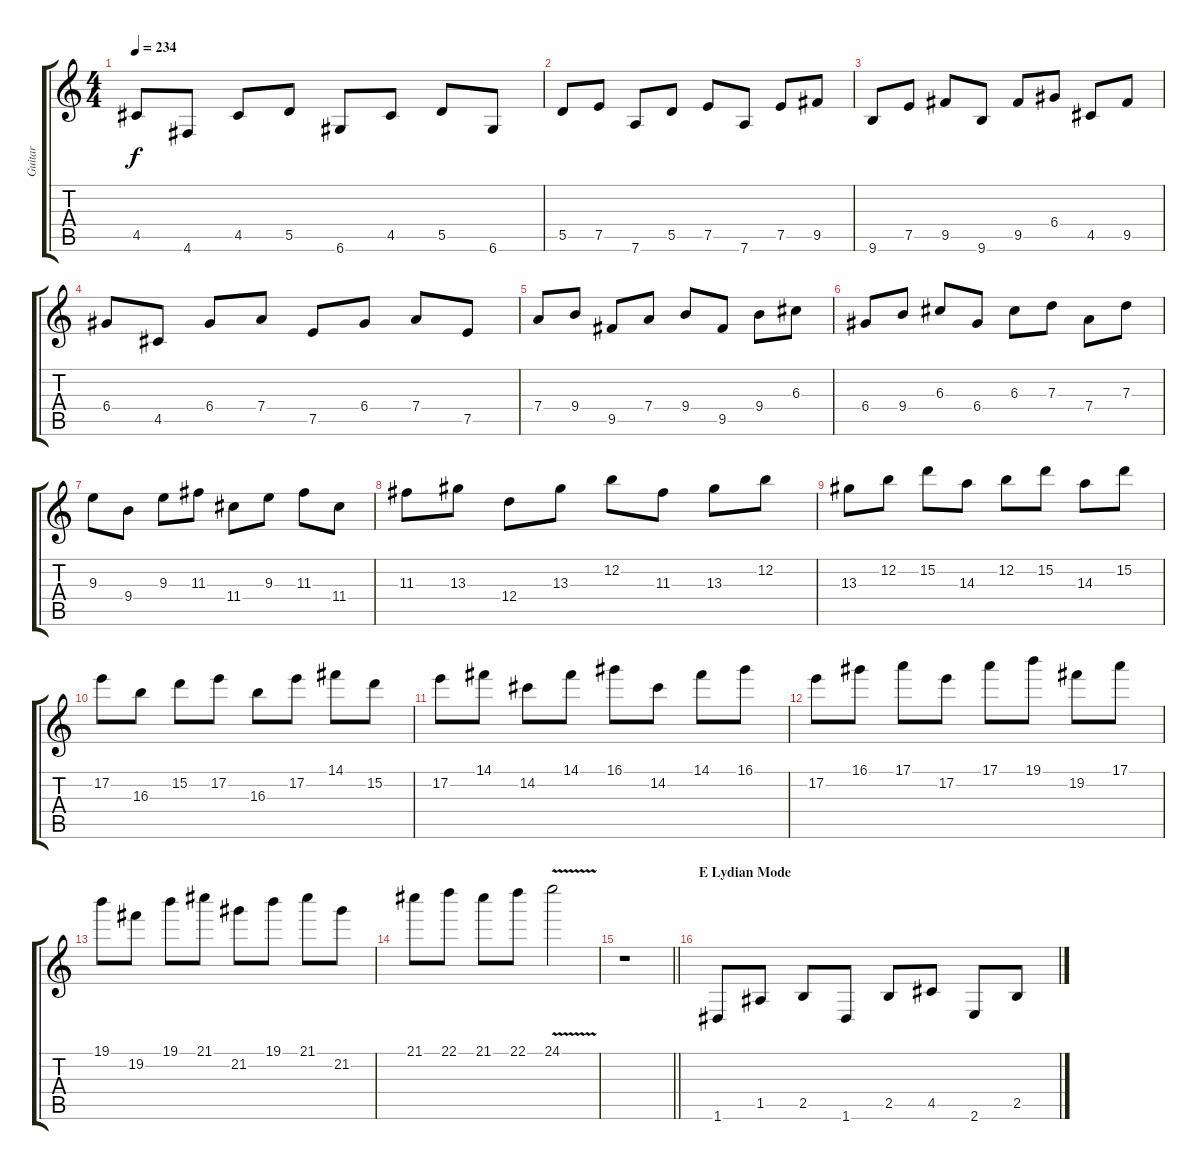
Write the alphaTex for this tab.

\track ("Guitar" "Guitar") {instrument distortionguitar}
\staff {score tabs}
\tuning (E4 B3 G3 D3 A2 D2) {hide}
\ts (4 4)
\tempo 234
\clef g2
\ks c
4.5.8{dy f} 4.6.8 4.5.8 5.5.8 6.6.8 4.5.8 5.5.8 6.6.8 |
5.5.8 7.5.8 7.6.8 5.5.8 7.5.8 7.6.8 7.5.8 9.5.8 |
9.6.8 7.5.8 9.5.8 9.6.8 9.5.8 6.4.8 4.5.8 9.5.8 |
6.4.8 4.5.8 6.4.8 7.4.8 7.5.8 6.4.8 7.4.8 7.5.8 |
7.4.8 9.4.8 9.5.8 7.4.8 9.4.8 9.5.8 9.4.8 6.3.8 |
6.4.8 9.4.8 6.3.8 6.4.8 6.3.8 7.3.8 7.4.8 7.3.8 |
9.3.8 9.4.8 9.3.8 11.3.8 11.4.8 9.3.8 11.3.8 11.4.8 |
11.3.8 13.3.8 12.4.8 13.3.8 12.2.8 11.3.8 13.3.8 12.2.8 |
13.3.8 12.2.8 15.2.8 14.3.8 12.2.8 15.2.8 14.3.8 15.2.8 |
17.2.8 16.3.8 15.2.8 17.2.8 16.3.8 17.2.8 14.1.8 15.2.8 |
17.2.8 14.1.8 14.2.8 14.1.8 16.1.8 14.2.8 14.1.8 16.1.8 |
17.2.8 16.1.8 17.1.8 17.2.8 17.1.8 19.1.8 19.2.8 17.1.8 |
19.1.8 19.2.8 19.1.8 21.1.8 21.2.8 19.1.8 21.1.8 21.2.8 |
21.1.8 22.1.8 21.1.8 22.1.8 24.1{v}.2 |
\barLineRight lightlight
r.1 |
\section ("" "E Lydian Mode")
1.6.8 1.5.8 2.5.8 1.6.8 2.5.8 4.5.8 2.6.8 2.5.8
